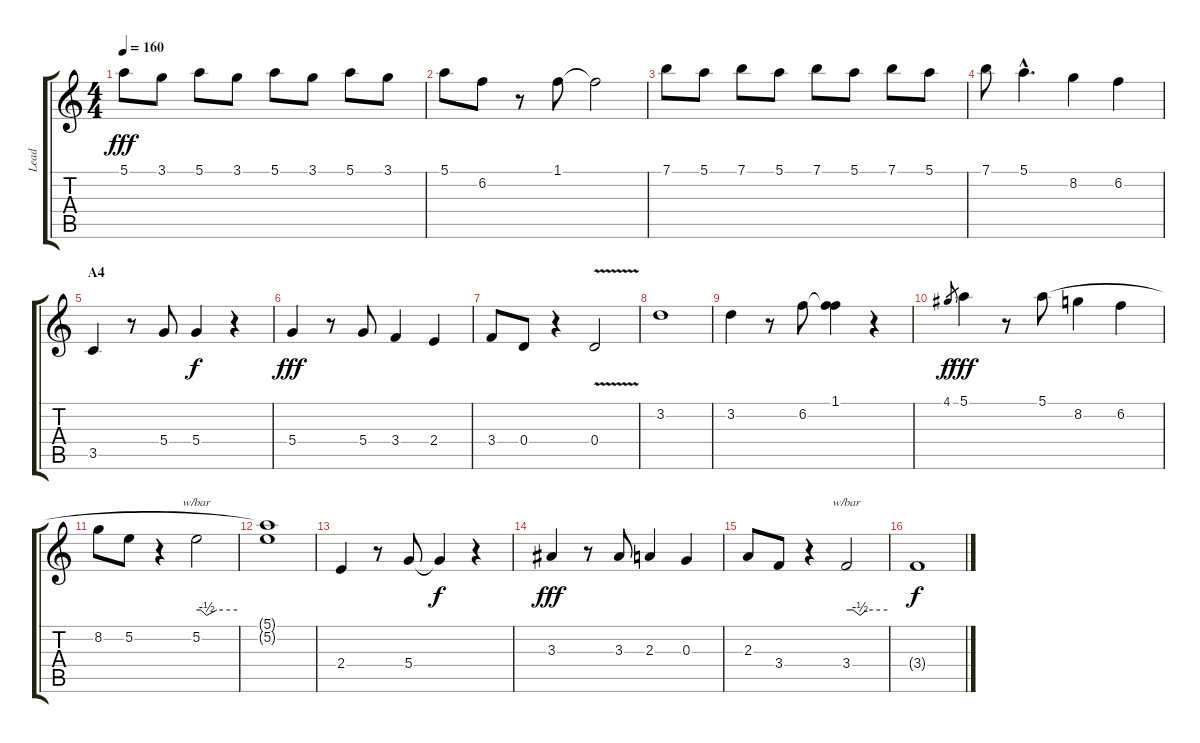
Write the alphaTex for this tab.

\track ("Lead" "Lead") {instrument acousticguitarnylon}
\staff {score tabs}
\tuning (E4 B3 G3 D3 A2 E2) {hide}
\ts (4 4)
\tempo 160
\clef g2
\ks c
5.1.8{dy fff} 3.1.8 5.1.8 3.1.8 5.1.8 3.1.8 5.1.8 3.1.8 |
5.1.8 6.2.8 r.8 1.1.8 1.1{t}.2 |
7.1.8 5.1.8 7.1.8 5.1.8 7.1.8 5.1.8 7.1.8 5.1.8 |
7.1.8 5.1{hac}.4{d} 8.2.4 6.2.4 |
\section ("" "A4")
3.5.4{volume 16 instrument electricbasspick} r.8 5.4.8 5.4.4{dy f} r.4 |
5.4.4{dy fff} r.8 5.4.8 3.4.4 2.4.4 |
3.4.8 0.4.8 r.4 0.4{v}.2 |
3.2.1 |
3.2.4 r.8 6.2.8 (1.1 6.2{t}).4 r.4 |
4.1.8{gr dy f} 5.1.4{dy fff} r.8 5.1.8 8.2.4 6.2.4 |
8.2.8 5.2.8 r.4 5.2.2{tbe (custom default 0 0 6 0 15 -2 30 0 60 0)} |
(5.1{t} 5.2{t}).1 |
2.4.4 r.8 5.4.8 5.4{t}.4{dy f} r.4 |
3.3.4{dy fff} r.8 3.3.8 2.3.4 0.3.4 |
2.3.8 3.4.8 r.4 3.4.2{tbe (custom default 0 0 10 0 20 -2 30 0 60 0)} |
3.4{t}.1{dy f}
